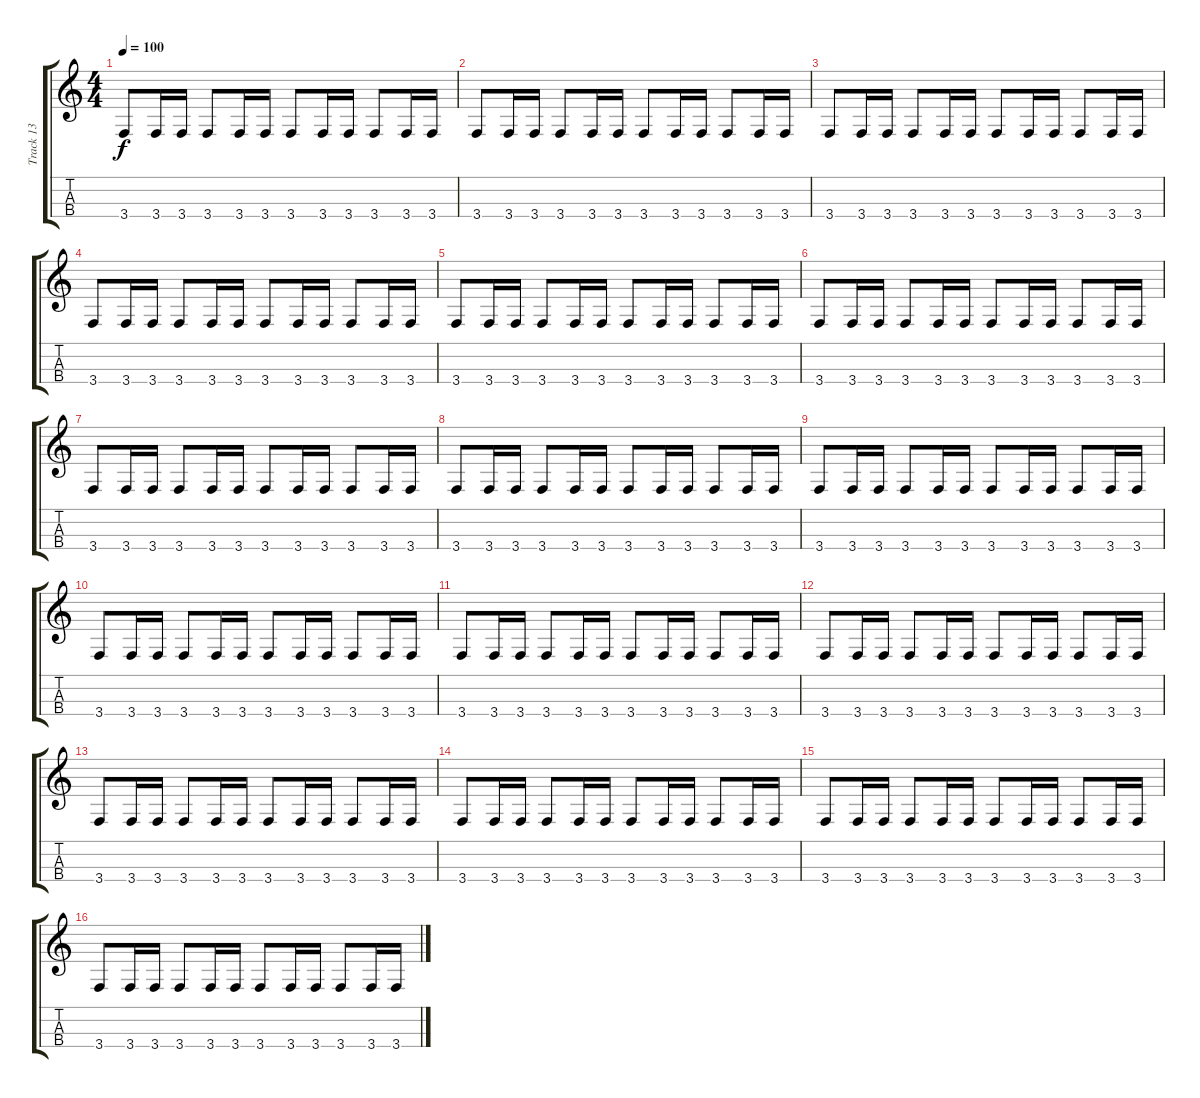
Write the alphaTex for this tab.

\track ("Track 13" "Track 13") {instrument electricbassfinger}
\staff {score tabs}
\tuning (G2 D2 A1 D2) {hide}
\ts (4 4)
\tempo 100
\clef g2
\ks c
3.4.8{dy f} 3.4.16 3.4.16 3.4.8 3.4.16 3.4.16 3.4.8 3.4.16 3.4.16 3.4.8 3.4.16 3.4.16 |
3.4.8 3.4.16 3.4.16 3.4.8 3.4.16 3.4.16 3.4.8 3.4.16 3.4.16 3.4.8 3.4.16 3.4.16 |
3.4.8 3.4.16 3.4.16 3.4.8 3.4.16 3.4.16 3.4.8 3.4.16 3.4.16 3.4.8 3.4.16 3.4.16 |
3.4.8 3.4.16 3.4.16 3.4.8 3.4.16 3.4.16 3.4.8 3.4.16 3.4.16 3.4.8 3.4.16 3.4.16 |
3.4.8 3.4.16 3.4.16 3.4.8 3.4.16 3.4.16 3.4.8 3.4.16 3.4.16 3.4.8 3.4.16 3.4.16 |
3.4.8 3.4.16 3.4.16 3.4.8 3.4.16 3.4.16 3.4.8 3.4.16 3.4.16 3.4.8 3.4.16 3.4.16 |
3.4.8 3.4.16 3.4.16 3.4.8 3.4.16 3.4.16 3.4.8 3.4.16 3.4.16 3.4.8 3.4.16 3.4.16 |
3.4.8 3.4.16 3.4.16 3.4.8 3.4.16 3.4.16 3.4.8 3.4.16 3.4.16 3.4.8 3.4.16 3.4.16 |
3.4.8 3.4.16 3.4.16 3.4.8 3.4.16 3.4.16 3.4.8 3.4.16 3.4.16 3.4.8 3.4.16 3.4.16 |
3.4.8 3.4.16 3.4.16 3.4.8 3.4.16 3.4.16 3.4.8 3.4.16 3.4.16 3.4.8 3.4.16 3.4.16 |
3.4.8 3.4.16 3.4.16 3.4.8 3.4.16 3.4.16 3.4.8 3.4.16 3.4.16 3.4.8 3.4.16 3.4.16 |
3.4.8 3.4.16 3.4.16 3.4.8 3.4.16 3.4.16 3.4.8 3.4.16 3.4.16 3.4.8 3.4.16 3.4.16 |
3.4.8 3.4.16 3.4.16 3.4.8 3.4.16 3.4.16 3.4.8 3.4.16 3.4.16 3.4.8 3.4.16 3.4.16 |
3.4.8 3.4.16 3.4.16 3.4.8 3.4.16 3.4.16 3.4.8 3.4.16 3.4.16 3.4.8 3.4.16 3.4.16 |
3.4.8 3.4.16 3.4.16 3.4.8 3.4.16 3.4.16 3.4.8 3.4.16 3.4.16 3.4.8 3.4.16 3.4.16 |
3.4.8 3.4.16 3.4.16 3.4.8 3.4.16 3.4.16 3.4.8 3.4.16 3.4.16 3.4.8 3.4.16 3.4.16
